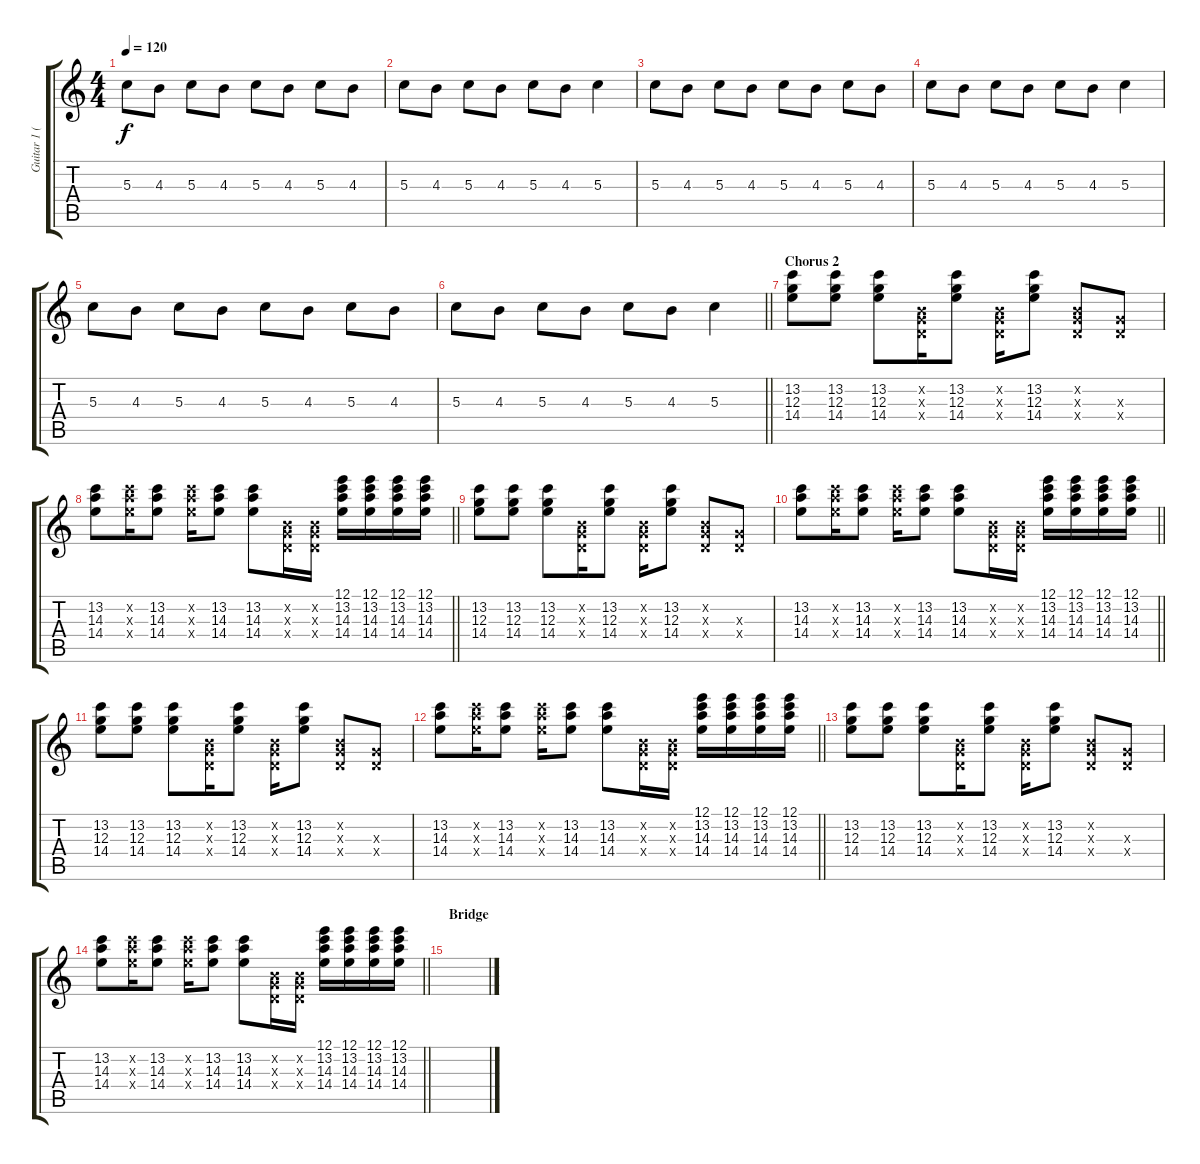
\track ("Guitar 1 (Alex Kapranos)" "Guitar 1 (") {instrument electricguitarclean}
\staff {score tabs}
\tuning (E4 B3 G3 D3 A2 E2) {hide}
\ts (4 4)
\tempo 120
\clef g2
\ks c
5.3.8{dy f} 4.3.8 5.3.8 4.3.8 5.3.8 4.3.8 5.3.8 4.3.8 |
5.3.8 4.3.8 5.3.8 4.3.8 5.3.8 4.3.8 5.3.4 |
5.3.8 4.3.8 5.3.8 4.3.8 5.3.8 4.3.8 5.3.8 4.3.8 |
5.3.8 4.3.8 5.3.8 4.3.8 5.3.8 4.3.8 5.3.4 |
5.3.8 4.3.8 5.3.8 4.3.8 5.3.8 4.3.8 5.3.8 4.3.8 |
\barLineRight lightlight
5.3.8 4.3.8 5.3.8 4.3.8 5.3.8 4.3.8 5.3.4 |
\section ("" "Chorus 2")
(13.2 12.3 14.4).8 (13.2 12.3 14.4).8 (13.2 12.3 14.4).8 (0.2{x} 0.3{x} 0.4{x}).16 (13.2 12.3 14.4).8 (0.2{x} 0.3{x} 0.4{x}).16 (13.2 12.3 14.4).8 (0.2{x} 0.3{x} 0.4{x}).8 (0.3{x} 0.4{x}).8 |
\barLineRight lightlight
(13.2 14.3 14.4).8 (13.2{x} 14.3{x} 14.4{x}).16 (13.2 14.3 14.4).8 (13.2{x} 14.3{x} 14.4{x}).16 (13.2 14.3 14.4).8 (13.2 14.3 14.4).8 (0.2{x} 0.3{x} 0.4{x}).16 (0.2{x} 0.3{x} 0.4{x}).16 (12.1 13.2 14.3 14.4).16 (12.1 13.2 14.3 14.4).16 (12.1 13.2 14.3 14.4).16 (12.1 13.2 14.3 14.4).16 |
(13.2 12.3 14.4).8 (13.2 12.3 14.4).8 (13.2 12.3 14.4).8 (0.2{x} 0.3{x} 0.4{x}).16 (13.2 12.3 14.4).8 (0.2{x} 0.3{x} 0.4{x}).16 (13.2 12.3 14.4).8 (0.2{x} 0.3{x} 0.4{x}).8 (0.3{x} 0.4{x}).8 |
\barLineRight lightlight
(13.2 14.3 14.4).8 (13.2{x} 14.3{x} 14.4{x}).16 (13.2 14.3 14.4).8 (13.2{x} 14.3{x} 14.4{x}).16 (13.2 14.3 14.4).8 (13.2 14.3 14.4).8 (0.2{x} 0.3{x} 0.4{x}).16 (0.2{x} 0.3{x} 0.4{x}).16 (12.1 13.2 14.3 14.4).16 (12.1 13.2 14.3 14.4).16 (12.1 13.2 14.3 14.4).16 (12.1 13.2 14.3 14.4).16 |
(13.2 12.3 14.4).8 (13.2 12.3 14.4).8 (13.2 12.3 14.4).8 (0.2{x} 0.3{x} 0.4{x}).16 (13.2 12.3 14.4).8 (0.2{x} 0.3{x} 0.4{x}).16 (13.2 12.3 14.4).8 (0.2{x} 0.3{x} 0.4{x}).8 (0.3{x} 0.4{x}).8 |
\barLineRight lightlight
(13.2 14.3 14.4).8 (13.2{x} 14.3{x} 14.4{x}).16 (13.2 14.3 14.4).8 (13.2{x} 14.3{x} 14.4{x}).16 (13.2 14.3 14.4).8 (13.2 14.3 14.4).8 (0.2{x} 0.3{x} 0.4{x}).16 (0.2{x} 0.3{x} 0.4{x}).16 (12.1 13.2 14.3 14.4).16 (12.1 13.2 14.3 14.4).16 (12.1 13.2 14.3 14.4).16 (12.1 13.2 14.3 14.4).16 |
(13.2 12.3 14.4).8 (13.2 12.3 14.4).8 (13.2 12.3 14.4).8 (0.2{x} 0.3{x} 0.4{x}).16 (13.2 12.3 14.4).8 (0.2{x} 0.3{x} 0.4{x}).16 (13.2 12.3 14.4).8 (0.2{x} 0.3{x} 0.4{x}).8 (0.3{x} 0.4{x}).8 |
\barLineRight lightlight
(13.2 14.3 14.4).8 (13.2{x} 14.3{x} 14.4{x}).16 (13.2 14.3 14.4).8 (13.2{x} 14.3{x} 14.4{x}).16 (13.2 14.3 14.4).8 (13.2 14.3 14.4).8 (0.2{x} 0.3{x} 0.4{x}).16 (0.2{x} 0.3{x} 0.4{x}).16 (12.1 13.2 14.3 14.4).16 (12.1 13.2 14.3 14.4).16 (12.1 13.2 14.3 14.4).16 (12.1 13.2 14.3 14.4).16 |
\section ("" "Bridge")
